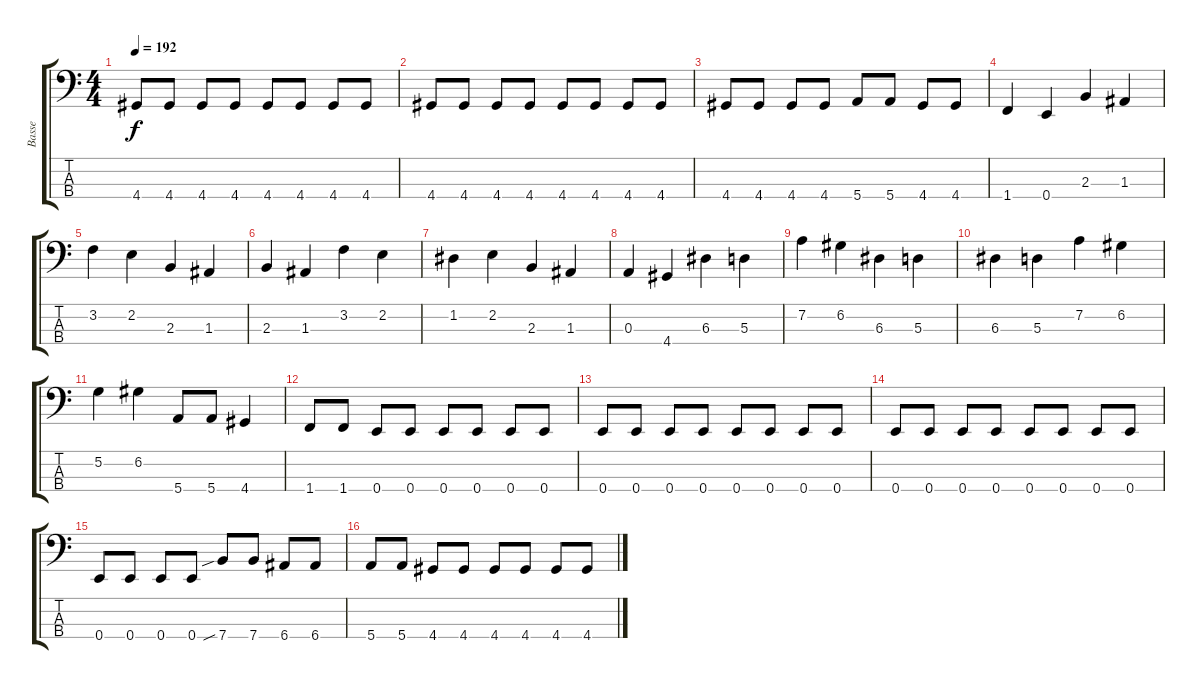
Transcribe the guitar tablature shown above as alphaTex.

\track ("Basse" "Basse") {instrument electricbassfinger}
\staff {score tabs}
\tuning (G2 D2 A1 E1) {hide}
\ts (4 4)
\tempo 192
\clef f4
\ks c
4.4.8{dy f} 4.4.8 4.4.8 4.4.8 4.4.8 4.4.8 4.4.8 4.4.8 |
4.4.8 4.4.8 4.4.8 4.4.8 4.4.8 4.4.8 4.4.8 4.4.8 |
4.4.8 4.4.8 4.4.8 4.4.8 5.4.8 5.4.8 4.4.8 4.4.8 |
1.4.4 0.4.4 2.3.4 1.3.4 |
3.2.4 2.2.4 2.3.4 1.3.4 |
2.3.4 1.3.4 3.2.4 2.2.4 |
1.2.4 2.2.4 2.3.4 1.3.4 |
0.3.4 4.4.4 6.3.4 5.3.4 |
7.2.4 6.2.4 6.3.4 5.3.4 |
6.3.4 5.3.4 7.2.4 6.2.4 |
5.2.4 6.2.4 5.4.8 5.4.8 4.4.4 |
1.4.8 1.4.8 0.4.8 0.4.8 0.4.8 0.4.8 0.4.8 0.4.8 |
0.4.8 0.4.8 0.4.8 0.4.8 0.4.8 0.4.8 0.4.8 0.4.8 |
0.4.8 0.4.8 0.4.8 0.4.8 0.4.8 0.4.8 0.4.8 0.4.8 |
0.4.8 0.4.8 0.4.8 0.4.8 7.4{sib}.8 7.4.8 6.4.8 6.4.8 |
5.4.8 5.4.8 4.4.8 4.4.8 4.4.8 4.4.8 4.4.8 4.4.8
